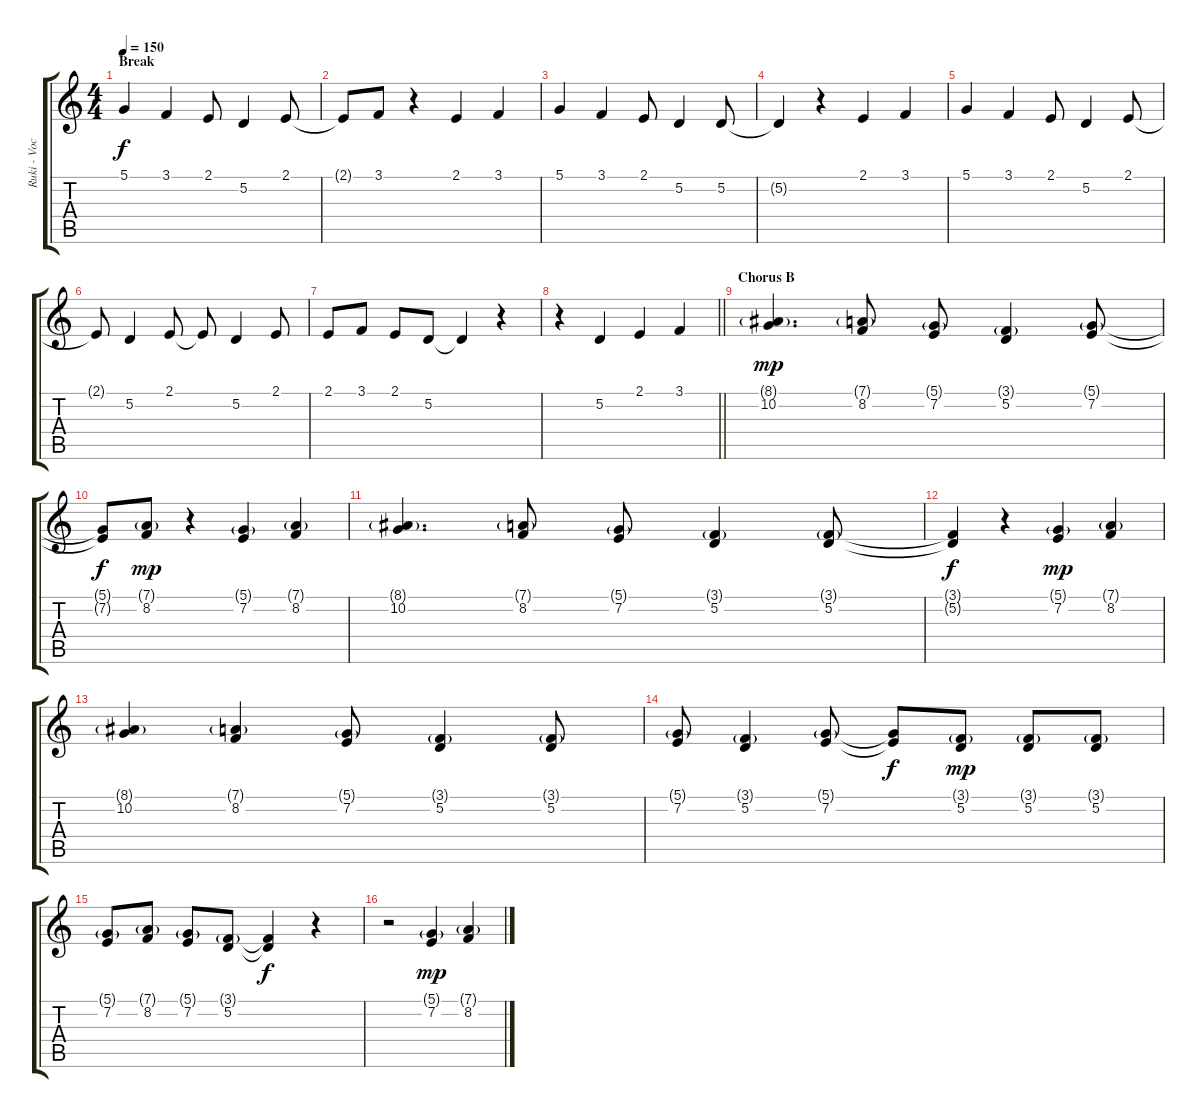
\track ("Ruki - Vocals" "Ruki - Voc") {instrument lead6voice}
\staff {score tabs}
\tuning (D4 A3 F3 C3 G2 D2) {hide}
\ts (4 4)
\section ("" "Break")
\tempo 150
\clef g2
\ks c
5.1.4{dy f} 3.1.4 2.1.8 5.2.4 2.1.8 |
2.1{t}.8 3.1.8 r.4 2.1.4 3.1.4 |
5.1.4 3.1.4 2.1.8 5.2.4 5.2.8 |
5.2{t}.4 r.4 2.1.4 3.1.4 |
5.1.4 3.1.4 2.1.8 5.2.4 2.1.8 |
2.1{t}.8 5.2.4 2.1.8 2.1{t}.8 5.2.4 2.1.8 |
2.1.8 3.1.8 2.1.8 5.2.8 5.2{t}.4 r.4 |
\barLineRight lightlight
r.4 5.2.4 2.1.4 3.1.4 |
\section ("" "Chorus B")
(8.1{g} 10.2).4{d dy mp} (7.1{g} 8.2).8 (5.1{g} 7.2).8 (3.1{g} 5.2).4 (5.1{g} 7.2).8 |
(5.1{t} 7.2{t}).8{dy f} (7.1{g} 8.2).8{dy mp} r.4 (5.1{g} 7.2).4 (7.1{g} 8.2).4 |
(8.1{g} 10.2).4{d} (7.1{g} 8.2).8 (5.1{g} 7.2).8 (3.1{g} 5.2).4 (3.1{g} 5.2).8 |
(3.1{t} 5.2{t}).4{dy f} r.4 (5.1{g} 7.2).4{dy mp} (7.1{g} 8.2).4 |
(8.1{g} 10.2).4 (7.1{g} 8.2).4 (5.1{g} 7.2).8 (3.1{g} 5.2).4 (3.1{g} 5.2).8 |
(5.1{g} 7.2).8 (3.1{g} 5.2).4 (5.1{g} 7.2).8 (5.1{t} 7.2{t}).8{dy f} (3.1{g} 5.2).8{dy mp} (3.1{g} 5.2).8 (3.1{g} 5.2).8 |
(5.1{g} 7.2).8 (7.1{g} 8.2).8 (5.1{g} 7.2).8 (3.1{g} 5.2).8 (3.1{t} 5.2{t}).4{dy f} r.4 |
r.2 (5.1{g} 7.2).4{dy mp} (7.1{g} 8.2).4
